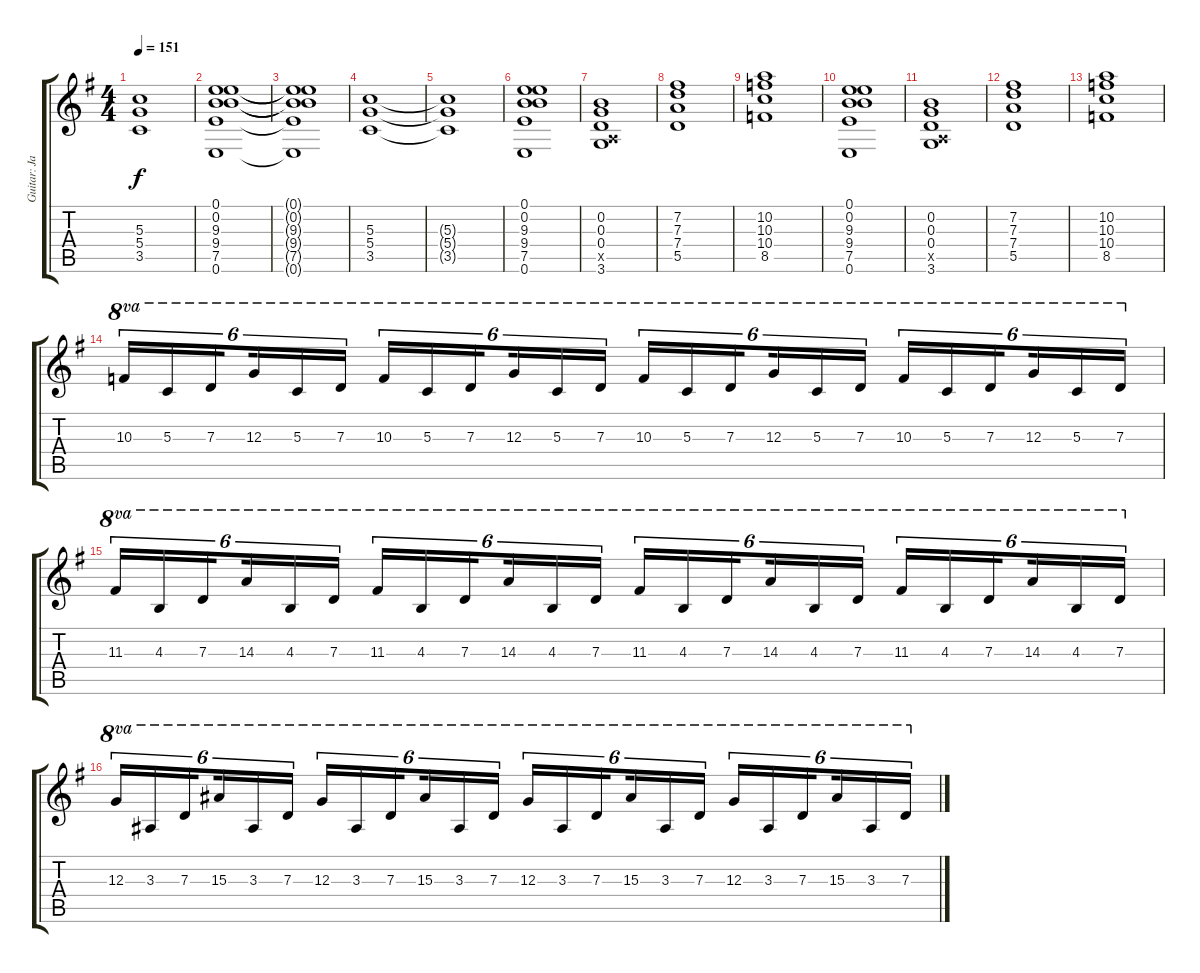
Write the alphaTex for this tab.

\track ("Guitar: Jake II" "Guitar: Ja") {instrument overdrivenguitar}
\staff {score tabs}
\tuning (E4 B3 G3 D3 A2 E2) {hide}
\ts (4 4)
\tempo 151
\clef g2
\ks g
(5.3{t} 5.4{t} 3.5{t}).1{dy f} |
(0.1 0.2 9.3 9.4 7.5 0.6).1 |
(0.1{t} 0.2{t} 9.3{t} 9.4{t} 7.5{t} 0.6{t}).1 |
(5.3 5.4 3.5).1 |
(5.3{t} 5.4{t} 3.5{t}).1 |
(0.1 0.2 9.3 9.4 7.5 0.6).1 |
(0.2 0.3 0.4 0.5{x} 3.6).1 |
(7.2 7.3 7.4 5.5).1 |
(10.2 10.3 10.4 8.5).1 |
(0.1 0.2 9.3 9.4 7.5 0.6).1 |
(0.2 0.3 0.4 0.5{x} 3.6).1 |
(7.2 7.3 7.4 5.5).1 |
(10.2 10.3 10.4 8.5).1 |
10.3.16{tu (6 4) ot 8va volume 13 instrument overdrivenguitar} 5.3.16{tu (6 4) ot 8va} 7.3.16{tu (6 4) ot 8va beam splitsecondary} 12.3.16{tu (6 4) ot 8va} 5.3.16{tu (6 4) ot 8va} 7.3.16{tu (6 4) ot 8va} 10.3.16{tu (6 4) ot 8va} 5.3.16{tu (6 4) ot 8va} 7.3.16{tu (6 4) ot 8va beam splitsecondary} 12.3.16{tu (6 4) ot 8va} 5.3.16{tu (6 4) ot 8va} 7.3.16{tu (6 4) ot 8va} 10.3.16{tu (6 4) ot 8va} 5.3.16{tu (6 4) ot 8va} 7.3.16{tu (6 4) ot 8va beam splitsecondary} 12.3.16{tu (6 4) ot 8va} 5.3.16{tu (6 4) ot 8va} 7.3.16{tu (6 4) ot 8va} 10.3.16{tu (6 4) ot 8va} 5.3.16{tu (6 4) ot 8va} 7.3.16{tu (6 4) ot 8va beam splitsecondary} 12.3.16{tu (6 4) ot 8va} 5.3.16{tu (6 4) ot 8va} 7.3.16{tu (6 4) ot 8va} |
11.3.16{tu (6 4) ot 8va} 4.3.16{tu (6 4) ot 8va} 7.3.16{tu (6 4) ot 8va beam splitsecondary} 14.3.16{tu (6 4) ot 8va} 4.3.16{tu (6 4) ot 8va} 7.3.16{tu (6 4) ot 8va} 11.3.16{tu (6 4) ot 8va} 4.3.16{tu (6 4) ot 8va} 7.3.16{tu (6 4) ot 8va beam splitsecondary} 14.3.16{tu (6 4) ot 8va} 4.3.16{tu (6 4) ot 8va} 7.3.16{tu (6 4) ot 8va} 11.3.16{tu (6 4) ot 8va} 4.3.16{tu (6 4) ot 8va} 7.3.16{tu (6 4) ot 8va beam splitsecondary} 14.3.16{tu (6 4) ot 8va} 4.3.16{tu (6 4) ot 8va} 7.3.16{tu (6 4) ot 8va} 11.3.16{tu (6 4) ot 8va} 4.3.16{tu (6 4) ot 8va} 7.3.16{tu (6 4) ot 8va beam splitsecondary} 14.3.16{tu (6 4) ot 8va} 4.3.16{tu (6 4) ot 8va} 7.3.16{tu (6 4) ot 8va} |
12.3.16{tu (6 4) ot 8va} 3.3.16{tu (6 4) ot 8va} 7.3.16{tu (6 4) ot 8va beam splitsecondary} 15.3.16{tu (6 4) ot 8va} 3.3.16{tu (6 4) ot 8va} 7.3.16{tu (6 4) ot 8va} 12.3.16{tu (6 4) ot 8va} 3.3.16{tu (6 4) ot 8va} 7.3.16{tu (6 4) ot 8va beam splitsecondary} 15.3.16{tu (6 4) ot 8va} 3.3.16{tu (6 4) ot 8va} 7.3.16{tu (6 4) ot 8va} 12.3.16{tu (6 4) ot 8va} 3.3.16{tu (6 4) ot 8va} 7.3.16{tu (6 4) ot 8va beam splitsecondary} 15.3.16{tu (6 4) ot 8va} 3.3.16{tu (6 4) ot 8va} 7.3.16{tu (6 4) ot 8va} 12.3.16{tu (6 4) ot 8va} 3.3.16{tu (6 4) ot 8va} 7.3.16{tu (6 4) ot 8va beam splitsecondary} 15.3.16{tu (6 4) ot 8va} 3.3.16{tu (6 4) ot 8va} 7.3.16{tu (6 4) ot 8va}
